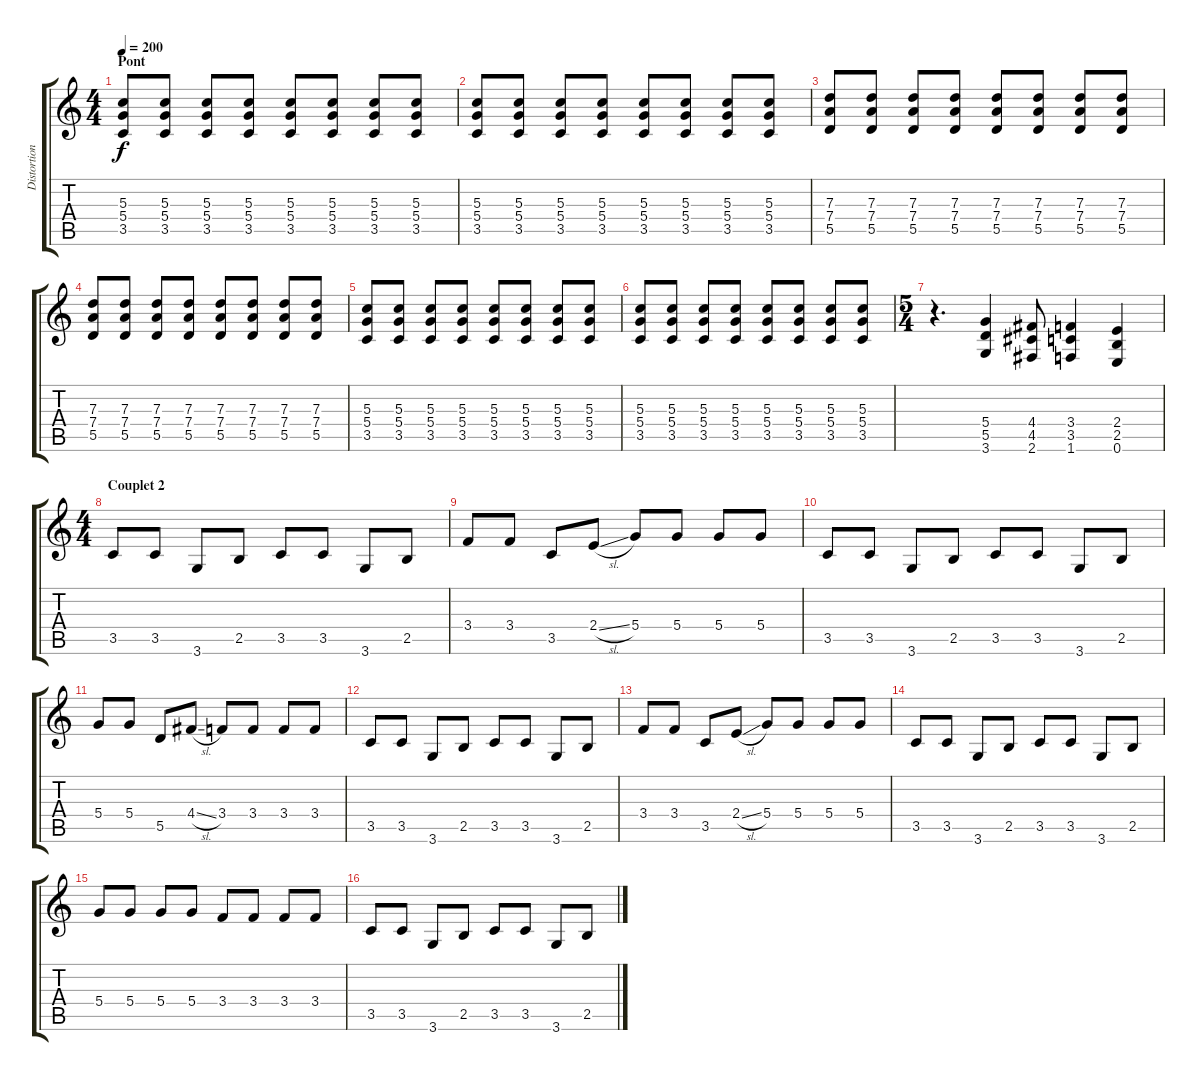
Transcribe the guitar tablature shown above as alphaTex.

\track ("Distortion guitar" "Distortion") {instrument distortionguitar}
\staff {score tabs}
\tuning (E4 B3 G3 D3 A2 E2) {hide}
\ts (4 4)
\section ("" "Pont")
\tempo 200
\clef g2
\ks c
(5.3 5.4 3.5).8{dy f} (5.3 5.4 3.5).8 (5.3 5.4 3.5).8 (5.3 5.4 3.5).8 (5.3 5.4 3.5).8 (5.3 5.4 3.5).8 (5.3 5.4 3.5).8 (5.3 5.4 3.5).8 |
(5.3 5.4 3.5).8 (5.3 5.4 3.5).8 (5.3 5.4 3.5).8 (5.3 5.4 3.5).8 (5.3 5.4 3.5).8 (5.3 5.4 3.5).8 (5.3 5.4 3.5).8 (5.3 5.4 3.5).8 |
(7.3 7.4 5.5).8 (7.3 7.4 5.5).8 (7.3 7.4 5.5).8 (7.3 7.4 5.5).8 (7.3 7.4 5.5).8 (7.3 7.4 5.5).8 (7.3 7.4 5.5).8 (7.3 7.4 5.5).8 |
(7.3 7.4 5.5).8 (7.3 7.4 5.5).8 (7.3 7.4 5.5).8 (7.3 7.4 5.5).8 (7.3 7.4 5.5).8 (7.3 7.4 5.5).8 (7.3 7.4 5.5).8 (7.3 7.4 5.5).8 |
(5.3 5.4 3.5).8 (5.3 5.4 3.5).8 (5.3 5.4 3.5).8 (5.3 5.4 3.5).8 (5.3 5.4 3.5).8 (5.3 5.4 3.5).8 (5.3 5.4 3.5).8 (5.3 5.4 3.5).8 |
(5.3 5.4 3.5).8 (5.3 5.4 3.5).8 (5.3 5.4 3.5).8 (5.3 5.4 3.5).8 (5.3 5.4 3.5).8 (5.3 5.4 3.5).8 (5.3 5.4 3.5).8 (5.3 5.4 3.5).8 |
\ts (5 4)
r.4{d} (5.4 5.5 3.6).4 (4.4 4.5 2.6).8 (3.4 3.5 1.6).4 (2.4 2.5 0.6).4 |
\ts (4 4)
\section ("" "Couplet 2")
3.5.8 3.5.8 3.6.8 2.5.8 3.5.8 3.5.8 3.6.8 2.5.8 |
3.4.8 3.4.8 3.5.8 2.4{sl}.8 5.4.8 5.4.8 5.4.8 5.4.8 |
3.5.8 3.5.8 3.6.8 2.5.8 3.5.8 3.5.8 3.6.8 2.5.8 |
5.4.8 5.4.8 5.5.8 4.4{sl}.8 3.4.8 3.4.8 3.4.8 3.4.8 |
3.5.8 3.5.8 3.6.8 2.5.8 3.5.8 3.5.8 3.6.8 2.5.8 |
3.4.8 3.4.8 3.5.8 2.4{sl}.8 5.4.8 5.4.8 5.4.8 5.4.8 |
3.5.8 3.5.8 3.6.8 2.5.8 3.5.8 3.5.8 3.6.8 2.5.8 |
5.4.8 5.4.8 5.4.8 5.4.8 3.4.8 3.4.8 3.4.8 3.4.8 |
3.5.8 3.5.8 3.6.8 2.5.8 3.5.8 3.5.8 3.6.8 2.5.8
